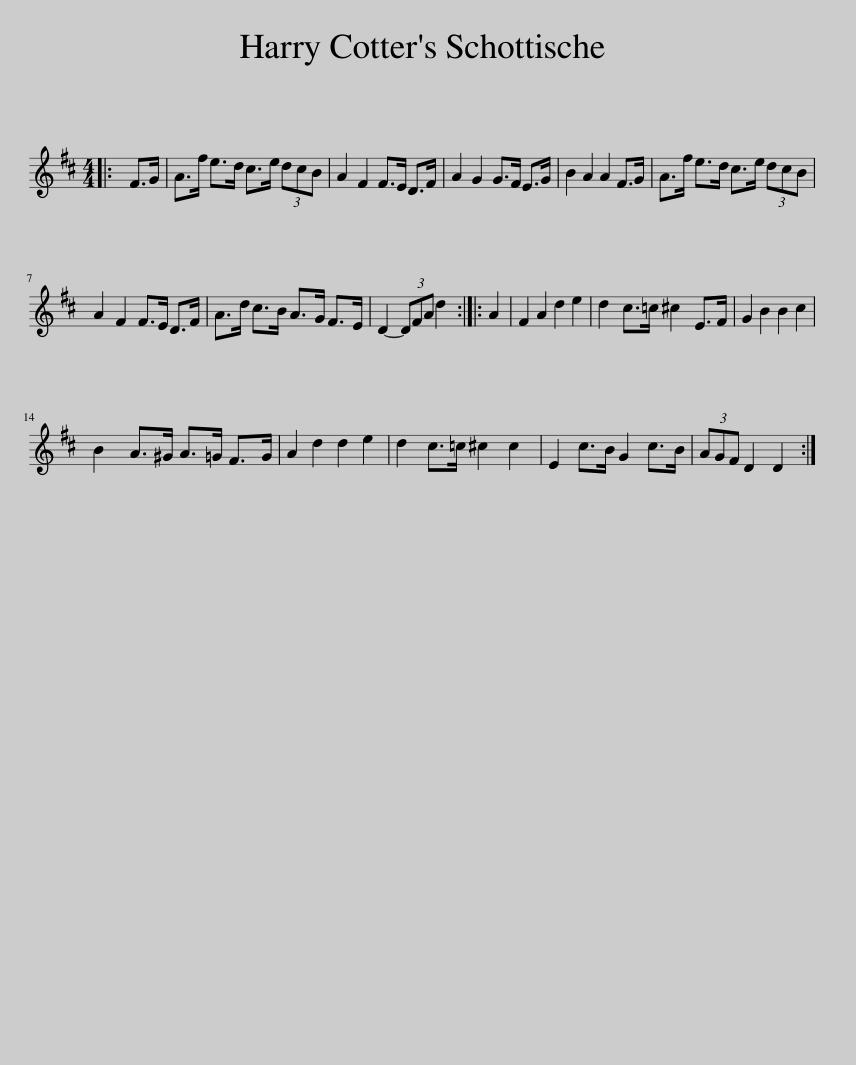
X:1
L:1/8
M:4/4
I:linebreak $
K:D
V:1 treble
V:1
|: F>G | A>f e>d c>e (3dcB | A2 F2 F>E D>F | A2 G2 G>F E>G | B2 A2 A2 F>G | %5
 A>f e>d c>e (3dcB |$ A2 F2 F>E D>F | A>d c>B A>G F>E | D2- (3DFA d2 :: A2 | %10
 F2 A2 d2 e2 | d2 c>=c ^c2 E>F | G2 B2 B2 c2 |$ B2 A>^G A>=G F>G | A2 d2 d2 e2 | %15
 d2 c>=c ^c2 c2 | E2 c>B G2 c>B | (3AGF D2 D2 :| %18
